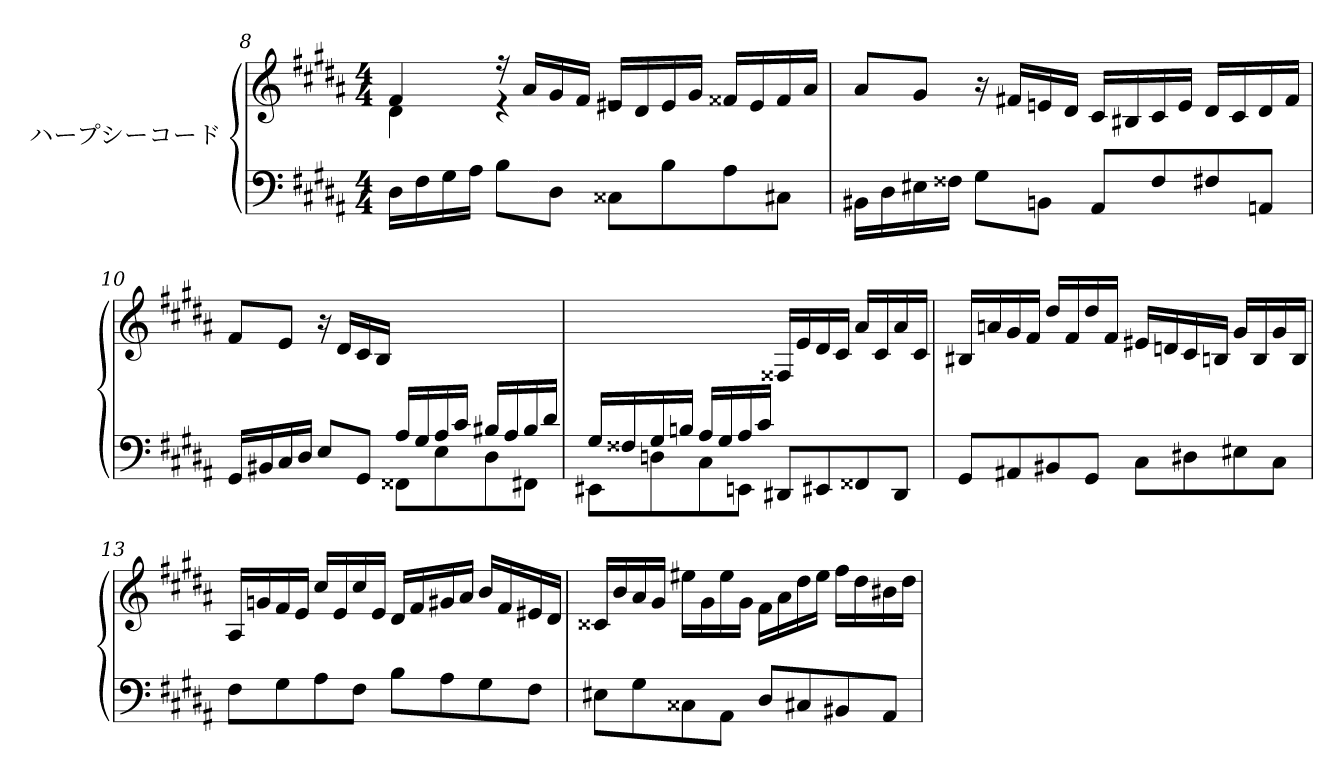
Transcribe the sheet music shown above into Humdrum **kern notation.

**kern	**kern
*part1	*part1
*staff2	*staff1
*I"ハープシーコード	*
*clefF4	*clefG2
*k[f#c#g#d#a#]	*k[f#c#g#d#a#]
*M4/4	*M4/4
=8	=8
*	*^
16D#\LL	4f#/	4d#\
16F#\	.	.
16G#\	.	.
16A#\JJ	.	.
8B\L	16r	4re
.	16a#/LL	.
8D#\J	16g#/	.
.	16f#/JJ	.
8C##X\L	16e#X/LL	2re
.	16d#/	.
8B\	16e#/	.
.	16g#/JJ	.
8A#\	16f##X/LL	.
.	16e#/	.
8C#X\J	16f##/	.
.	16a#/JJ	.
*	*v	*v
!!LO:LB:g=z
=9	=9
16BB#X\LL	8a#/L
16D#\	.
16E#X\	8g#/J
16F##X\JJ	.
8G#\L	16r
.	16f#X/LL
8BBn\J	16en/
.	16d#/JJ
8AA#/L	16c#/LL
.	16B#X/
8F##/	16c#/
.	16e/JJ
8F#X/	16d#/LL
.	16c#/
8AAn/J	16d#/
.	16f#/JJ
=10	=10
*^	*
2ryy	16GG#/LL	8f#/L
.	16BB#X/	.
.	16C#/	8e/J
.	16D#/JJ	.
.	8E/L	16r
.	.	16d#/LL
.	8GG#/J	16c#/
.	.	16B/JJ
16A#/LL	8FF##X\L	2ryy
16G#/	.	.
16A#/	8E\	.
16c#/JJ	.	.
16B#X/LL	8D#\	.
16A#/	.	.
16B#/	8FF#X\J	.
16d#/JJ	.	.
!!LO:PB:g=z
=11	=11	=11
16G#/LL	8EE#X\L	2ryy
16F##X/	.	.
16G#/	8Dn\	.
16Bn/JJ	.	.
16A#/LL	8C#\	.
16G#/	.	.
16A#/	8EEn\J	.
16c#/JJ	.	.
2ryy	8DD#X/L	16F##/LL
.	.	16e/
.	8EE#X/	16d#/
.	.	16c#/JJ
.	8FF##X/	16a#/LL
.	.	16c#/
.	8DD#/J	16a#/
.	.	16c#/JJ
*v	*v	*
=12	=12
8GG#/L	16B#X/LL
.	16an/
8AA#X/	16g#/
.	16f#/JJ
8BB#X/	16dd#/LL
.	16f#/
8GG#/J	16dd#/
.	16f#/JJ
8C#\L	16e#X/LL
.	16dn/
8D#X\	16c#/
.	16Bn/JJ
8E#X\	16g#/LL
.	16B/
8C#\J	16g#/
.	16B/JJ
!!LO:LB:g=z
=13	=13
8F#\L	16A#/LL
.	16gn/
8G#\	16f#/
.	16e/JJ
8A#\	16cc#/LL
.	16e/
8F#\J	16cc#/
.	16e/JJ
8B\L	16d#/LL
.	16f#/
8A#\	16g#X/
.	16a#/JJ
8G#\	16b/LL
.	16f#/
8F#\J	16e#X/
.	16d#/JJ
=14	=14
8E#X\L	16c##X/LL
.	16b/
8G#\	16a#/
.	16g#/JJ
8C##X\	16ee#X\LL
.	16g#\
8AA#\J	16ee#\
.	16g#\JJ
8D#/L	16f#\LL
.	16a#\
8C#X/	16dd#\
.	16ee#\JJ
8BB#X/	16ff#\LL
.	16dd#\
8AA#/J	16b#X\
.	16dd#\JJ
=	=
*-	*-
